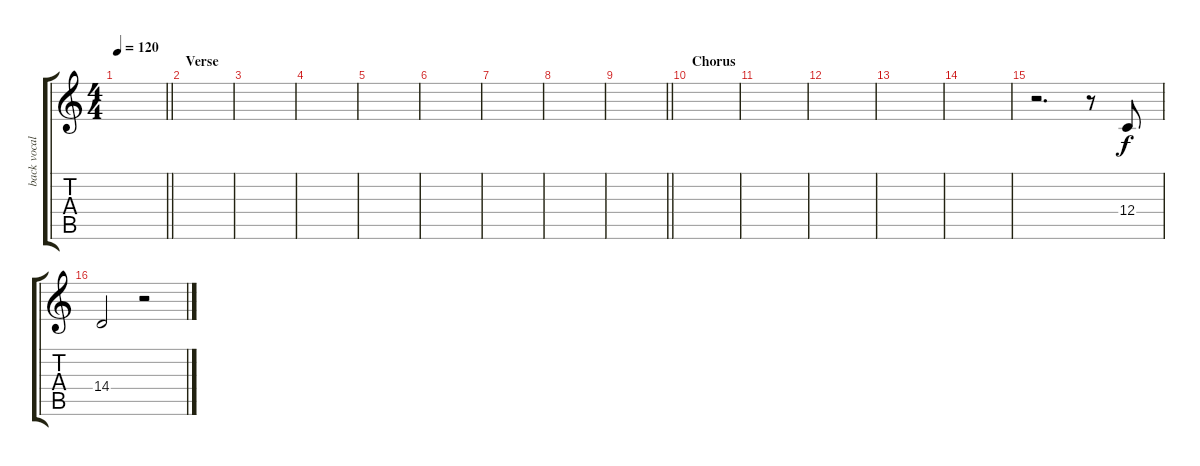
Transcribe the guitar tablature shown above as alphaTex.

\track ("back vocals" "back vocal") {instrument lead1square}
\staff {score tabs}
\tuning (D4 A3 F3 C3 G2 D2) {hide}
\ts (4 4)
\tempo 120
\clef g2
\barLineRight lightlight
\ks c
|
\section ("" "Verse")
|
|
|
|
|
|
|
\barLineRight lightlight
|
\section ("" "Chorus")
|
|
|
|
|
r.2{d} r.8 12.4.8 |
14.4.2 r.2
